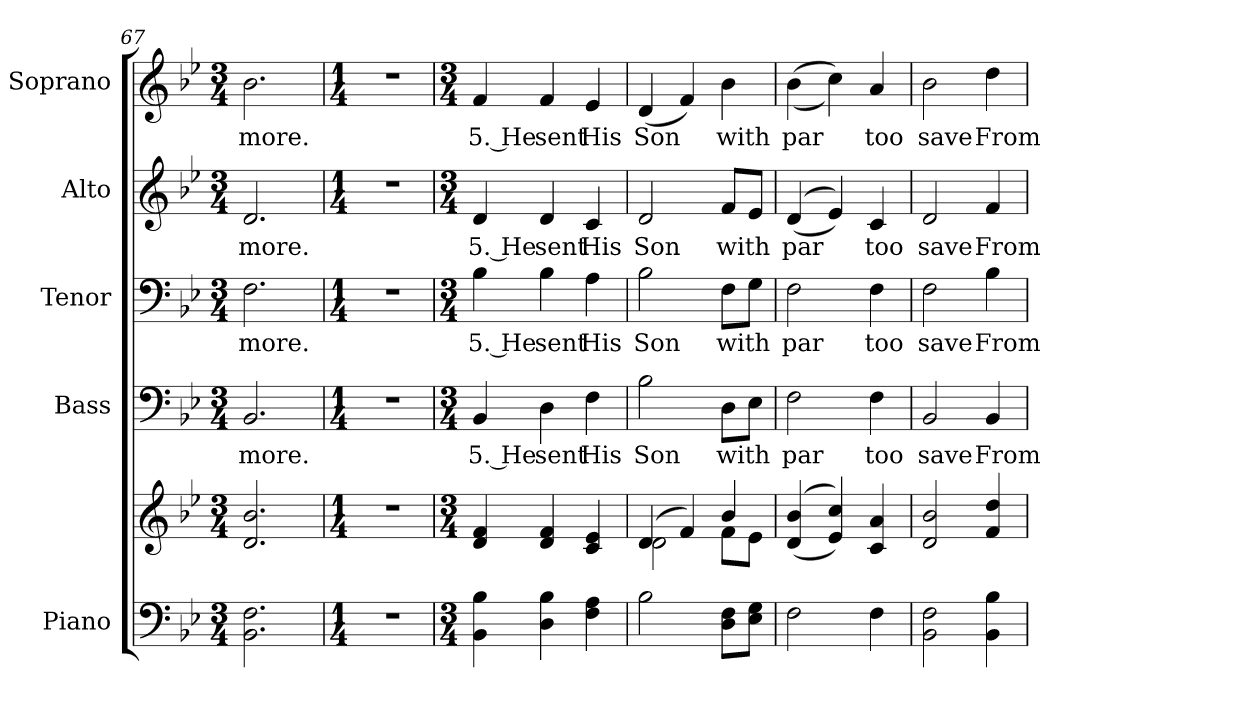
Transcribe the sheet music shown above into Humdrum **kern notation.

**kern	**kern	**kern	**text	**kern	**text	**kern	**text	**kern	**text
*part5	*part5	*part4	*part4	*part3	*part3	*part2	*part2	*part1	*part1
*staff6	*staff5	*staff4	*staff4	*staff3	*staff3	*staff2	*staff2	*staff1	*staff1
*I"Piano	*	*I"Bass	*	*I"Tenor	*	*I"Alto	*	*I"Soprano	*
*I'Pno.	*	*I'B.	*	*I'T.	*	*I'A.	*	*I'S.	*
!!LO:PB:g=z
*clefF4	*clefG2	*clefF4	*	*clefF4	*	*clefG2	*	*clefG2	*
*k[b-e-]	*k[b-e-]	*k[b-e-]	*	*k[b-e-]	*	*k[b-e-]	*	*k[b-e-]	*
*B-:	*B-:	*B-:	*	*B-:	*	*B-:	*	*B-:	*
*M3/4	*M3/4	*M3/4	*	*M3/4	*	*M3/4	*	*M3/4	*
=67	=67	=67	=67	=67	=67	=67	=67	=67	=67
!	!	!	!LO:LY:b:color=#000000	!	!	!	!	!	!
!	!	!	!	!	!LO:LY:b:color=#000000	!	!	!	!
!	!	!	!	!	!	!	!LO:LY:b:color=#000000	!	!
!	!	!	!	!	!	!	!	!	!LO:LY:b:color=#000000
2.BB-i\ 2.Fi	2.di/ 2.b-i	2.BB-i/	more.	2.Fi\	more.	2.di/	more.	2.b-i\	more.
=68	=68	=68	=68	=68	=68	=68	=68	=68	=68
*M1/4	*M1/4	*M1/4	*	*M1/4	*	*M1/4	*	*M1/4	*
!LO:N:vis=1	!LO:N:vis=1	!LO:N:vis=1	!	!LO:N:vis=1	!	!LO:N:vis=1	!	!LO:N:vis=1	!
4r	4r	4r	.	4r	.	4r	.	4r	.
=69	=69	=69	=69	=69	=69	=69	=69	=69	=69
*M3/4	*M3/4	*M3/4	*	*M3/4	*	*M3/4	*	*M3/4	*
!	!	!	!LO:LY:b:color=#000000	!	!	!	!	!	!
!	!	!	!	!	!LO:LY:b:color=#000000	!	!	!	!
!	!	!	!	!	!	!	!LO:LY:b:color=#000000	!	!
!	!	!	!	!	!	!	!	!	!LO:LY:b:color=#000000
4BB-i\ 4B-i	4di/ 4fi	4BB-i/	5. He	4B-i\	5. He	4di/	5. He	4fi/	5. He
!	!	!	!LO:LY:b:color=#000000	!	!	!	!	!	!
!	!	!	!	!	!LO:LY:b:color=#000000	!	!	!	!
!	!	!	!	!	!	!	!LO:LY:b:color=#000000	!	!
!	!	!	!	!	!	!	!	!	!LO:LY:b:color=#000000
4Di\ 4B-i	4di/ 4fi	4Di\	sent	4B-i\	sent	4di/	sent	4fi/	sent
!	!	!	!LO:LY:b:color=#000000	!	!	!	!	!	!
!	!	!	!	!	!LO:LY:b:color=#000000	!	!	!	!
!	!	!	!	!	!	!	!LO:LY:b:color=#000000	!	!
!	!	!	!	!	!	!	!	!	!LO:LY:b:color=#000000
4Fi\ 4Ai	4ci/ 4e-i	4Fi\	His	4Ai\	His	4ci/	His	4e-i/	His
!!LO:PB:g=z
=70	=70	=70	=70	=70	=70	=70	=70	=70	=70
*	*^	*	*	*	*	*	*	*	*
!	!	!	!	!LO:LY:b:color=#000000	!	!	!	!	!	!
!	!	!	!	!	!	!LO:LY:b:color=#000000	!	!	!	!
!	!	!	!	!	!	!	!	!LO:LY:b:color=#000000	!	!
!	!	!	!	!	!	!	!	!	!	!LO:LY:b:color=#000000
2B-i\	(4di/	2di\	2B-i\	Son	2B-i\	Son	2di/	Son	(4di/	Son
.	4fi/)	.	.	.	.	.	.	.	4fi/)	.
!	!	!	!	!LO:LY:b:color=#000000	!	!	!	!	!	!
!	!	!	!	!	!	!LO:LY:b:color=#000000	!	!	!	!
!	!	!	!	!	!	!	!	!LO:LY:b:color=#000000	!	!
!	!	!	!	!	!	!	!	!	!	!LO:LY:b:color=#000000
8Di\ 8FiL	4b-i/	8fi\L	8Di\L	with	8Fi\L	with	8fi/L	with	4b-i\	with
8E-i\ 8GiJ	.	8e-i\J	8E-i\J	.	8Gi\J	.	8e-i/J	.	.	.
*	*v	*v	*	*	*	*	*	*	*	*
=71	=71	=71	=71	=71	=71	=71	=71	=71	=71
*	*^	*	*	*	*	*	*	*	*
!	!	!	!	!LO:LY:b:color=#000000	!	!	!	!	!	!
*	*v	*v	*	*	*	*	*	*	*	*
*	*^	*	*	*	*	*	*	*	*
!	!	!	!	!	!	!LO:LY:b:color=#000000	!	!	!	!
*	*v	*v	*	*	*	*	*	*	*	*
*	*^	*	*	*	*	*	*	*	*
!	!	!	!	!	!	!	!	!LO:LY:b:color=#000000	!	!
*	*v	*v	*	*	*	*	*	*	*	*
*	*^	*	*	*	*	*	*	*	*
!	!	!	!	!	!	!	!	!	!	!LO:LY:b:color=#000000
*	*v	*v	*	*	*	*	*	*	*	*
2Fi\	((4di/ 4b-i	2Fi\	par	2Fi\	par	((4di/	par	((4b-i\	par
.	4e-i/ 4cci))	.	.	.	.	4e-i/))	.	4cci\))	.
!	!	!	!LO:LY:b:color=#000000	!	!	!	!	!	!
!	!	!	!	!	!LO:LY:b:color=#000000	!	!	!	!
!	!	!	!	!	!	!	!LO:LY:b:color=#000000	!	!
!	!	!	!	!	!	!	!	!	!LO:LY:b:color=#000000
4Fi\	4ci/ 4ai	4Fi\	too	4Fi\	too	4ci/	too	4ai/	too
=72	=72	=72	=72	=72	=72	=72	=72	=72	=72
!	!	!	!LO:LY:b:color=#000000	!	!	!	!	!	!
!	!	!	!	!	!LO:LY:b:color=#000000	!	!	!	!
!	!	!	!	!	!	!	!LO:LY:b:color=#000000	!	!
!	!	!	!	!	!	!	!	!	!LO:LY:b:color=#000000
2BB-i\ 2Fi	2di/ 2b-i	2BB-i/	save	2Fi\	save	2di/	save	2b-i\	save
!	!	!	!LO:LY:b:color=#000000	!	!	!	!	!	!
!	!	!	!	!	!LO:LY:b:color=#000000	!	!	!	!
!	!	!	!	!	!	!	!LO:LY:b:color=#000000	!	!
!	!	!	!	!	!	!	!	!	!LO:LY:b:color=#000000
4BB-i\ 4B-i	4fi/ 4ddi	4BB-i/	From	4B-i\	From	4fi/	From	4ddi\	From
=	=	=	=	=	=	=	=	=	=
*-	*-	*-	*-	*-	*-	*-	*-	*-	*-
